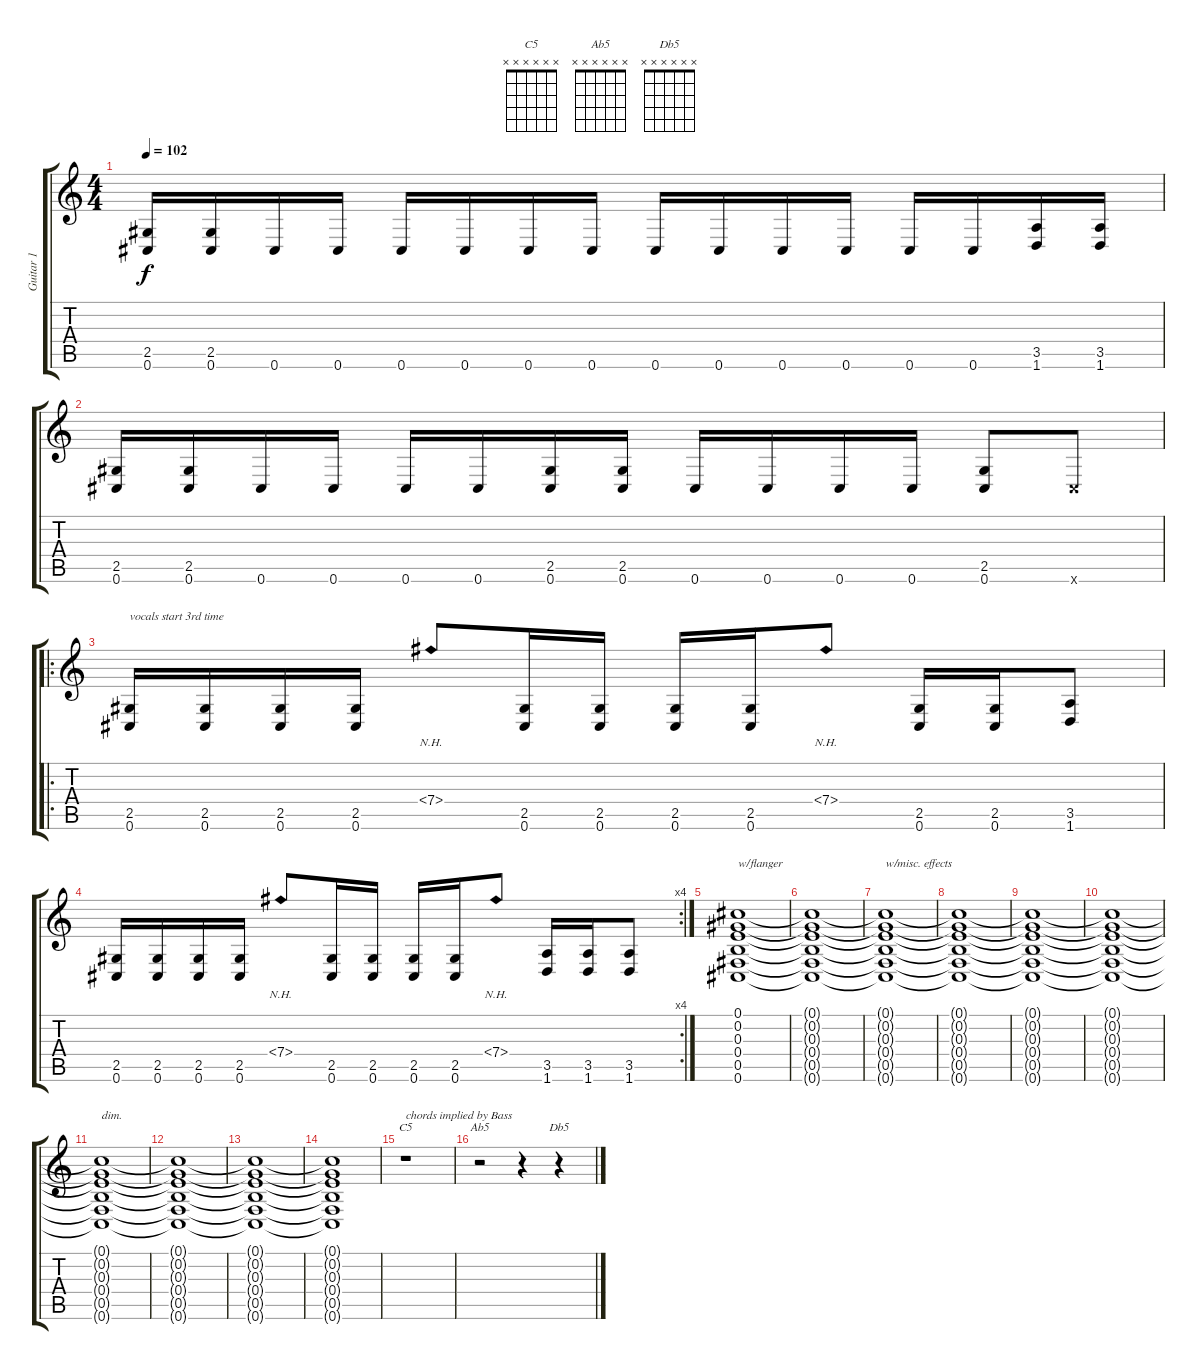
\track ("Guitar 1" "Guitar 1") {instrument distortionguitar}
\staff {score tabs}
\tuning (Db4 Ab3 E3 B2 Gb2 Db2) {hide}
\chord ("C5" x x x x x x) {firstfret 0}
\chord ("Ab5" x x x x x x) {firstfret 0}
\chord ("Db5" x x x x x x) {firstfret 0}
\ts (4 4)
\tempo 102
\clef g2
\ks c
(2.5 0.6).16{dy f} (2.5 0.6).16 0.6.16 0.6.16 0.6.16 0.6.16 0.6.16 0.6.16 0.6.16 0.6.16 0.6.16 0.6.16 0.6.16 0.6.16 (3.5 1.6).16 (3.5 1.6).16 |
(2.5 0.6).16 (2.5 0.6).16 0.6.16 0.6.16 0.6.16 0.6.16 (2.5 0.6).16 (2.5 0.6).16 0.6.16 0.6.16 0.6.16 0.6.16 (2.5 0.6).8 0.6{x}.8 |
\ro
(2.5 0.6).16{txt "vocals start 3rd time"} (2.5 0.6).16 (2.5 0.6).16 (2.5 0.6).16 7.4{nh}.8 (2.5 0.6).16 (2.5 0.6).16 (2.5 0.6).16 (2.5 0.6).16 7.4{nh}.8 (2.5 0.6).16 (2.5 0.6).16 (3.5 1.6).8 |
\rc 4
(2.5 0.6).16 (2.5 0.6).16 (2.5 0.6).16 (2.5 0.6).16 7.4{nh}.8 (2.5 0.6).16 (2.5 0.6).16 (2.5 0.6).16 (2.5 0.6).16 7.4{nh}.8 (3.5 1.6).16 (3.5 1.6).16 (3.5 1.6).8 |
(0.1 0.2 0.3 0.4 0.5 0.6).1{txt "w/flanger"} |
(0.1{t} 0.2{t} 0.3{t} 0.4{t} 0.5{t} 0.6{t}).1 |
(0.1{t} 0.2{t} 0.3{t} 0.4{t} 0.5{t} 0.6{t}).1{txt "w/misc. effects"} |
(0.1{t} 0.2{t} 0.3{t} 0.4{t} 0.5{t} 0.6{t}).1 |
(0.1{t} 0.2{t} 0.3{t} 0.4{t} 0.5{t} 0.6{t}).1 |
(0.1{t} 0.2{t} 0.3{t} 0.4{t} 0.5{t} 0.6{t}).1 |
(0.1{t} 0.2{t} 0.3{t} 0.4{t} 0.5{t} 0.6{t}).1{txt "dim."} |
(0.1{t} 0.2{t} 0.3{t} 0.4{t} 0.5{t} 0.6{t}).1 |
(0.1{t} 0.2{t} 0.3{t} 0.4{t} 0.5{t} 0.6{t}).1 |
(0.1{t} 0.2{t} 0.3{t} 0.4{t} 0.5{t} 0.6{t}).1 |
r.1{ch "C5" txt "chords implied by Bass"} |
r.2{ch "Ab5"} r.4 r.4{ch "Db5"}
